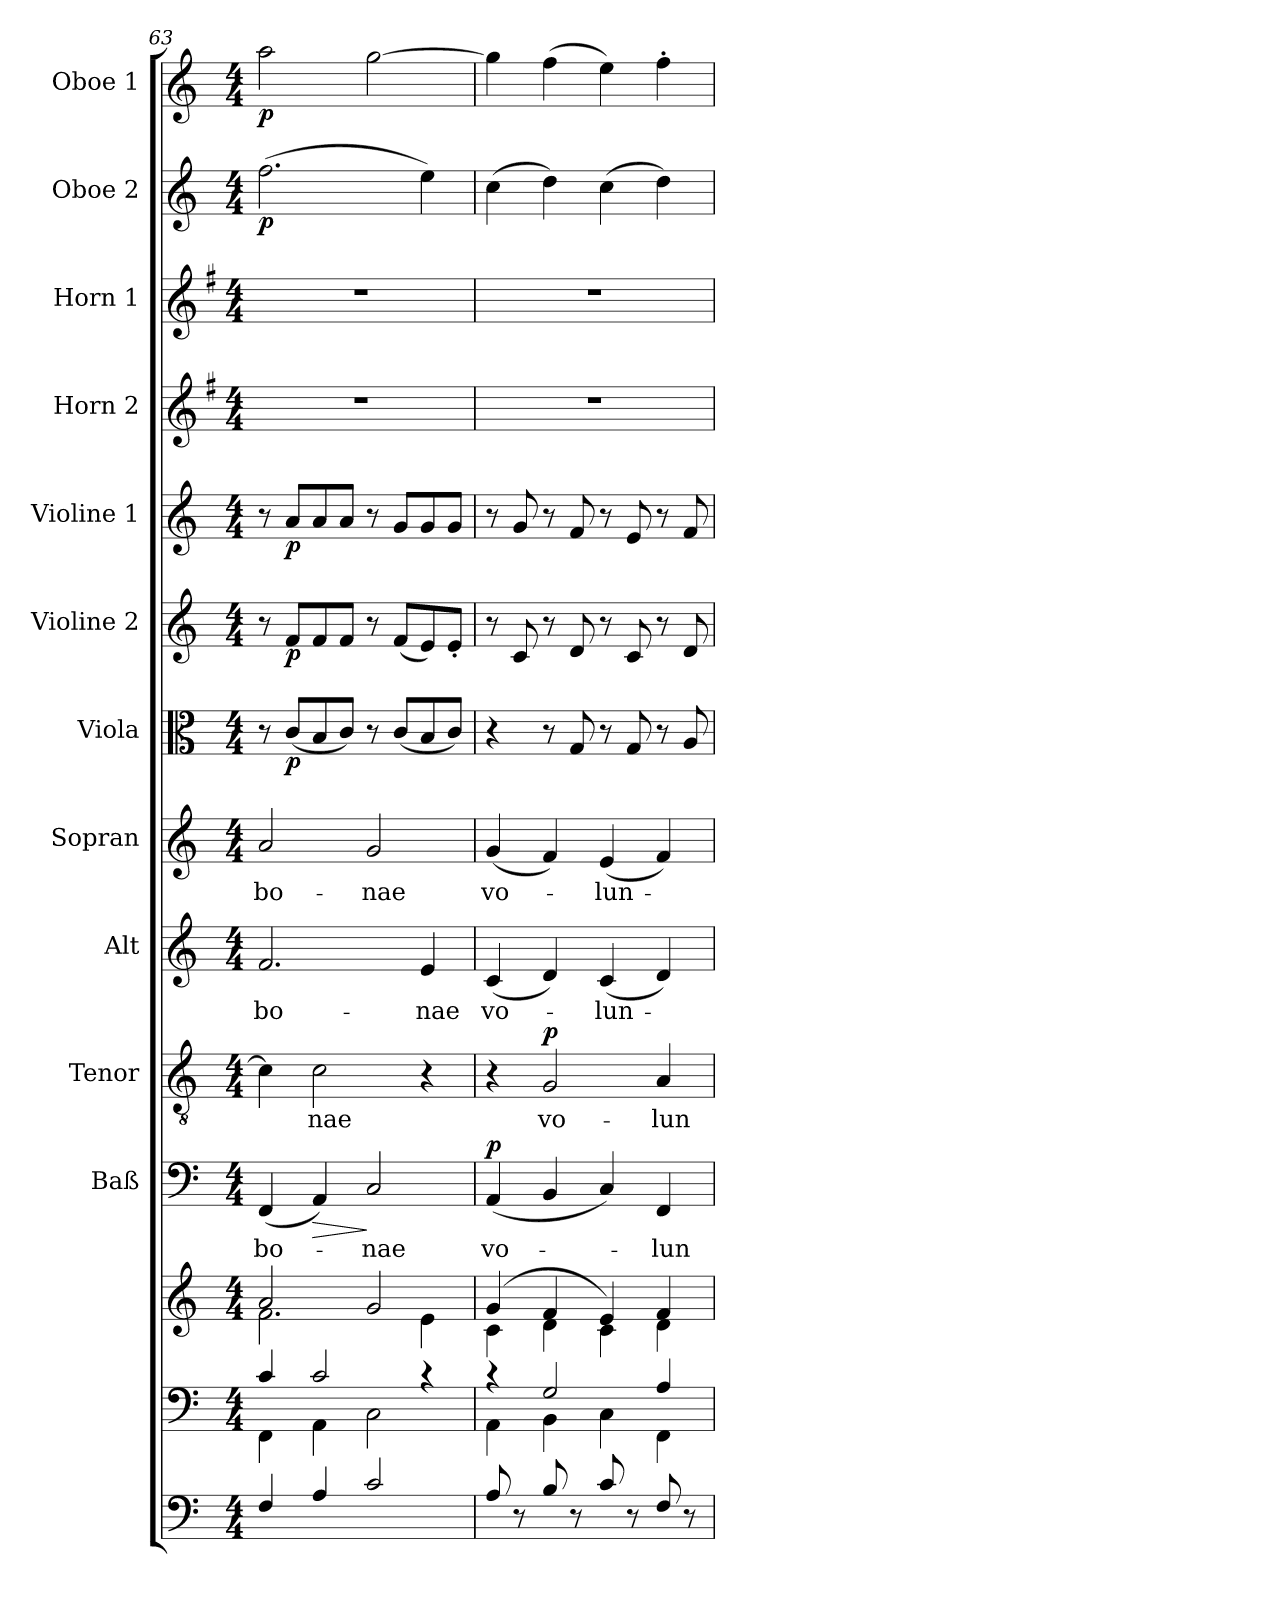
**kern	**kern	**kern	**kern	**text	**dynam	**kern	**text	**dynam	**kern	**text	**kern	**text	**kern	**dynam	**kern	**dynam	**kern	**dynam	**kern	**kern	**kern	**dynam	**kern	**dynam
*part13	*part12	*part12	*part11	*part11	*part11	*part10	*part10	*part10	*part9	*part9	*part8	*part8	*part7	*part7	*part6	*part6	*part5	*part5	*part4	*part3	*part2	*part2	*part1	*part1
*staff14	*staff13	*staff12	*staff11	*staff11	*staff11	*staff10	*staff10	*staff10	*staff9	*staff9	*staff8	*staff8	*staff7	*staff7	*staff6	*staff6	*staff5	*staff5	*staff4	*staff3	*staff2	*staff2	*staff1	*staff1
*	*	*	*I"Baß	*	*	*I"Tenor	*	*	*I"Alt	*	*I"Sopran	*	*I"Viola	*	*I"Violine 2	*	*I"Violine 1	*	*I"Horn 2	*I"Horn 1	*I"Oboe 2	*	*I"Oboe 1	*
*	*	*	*I'Baß	*	*	*I'Ten	*	*	*I'Alt	*	*I'Sop	*	*I'Vla.	*	*I'Vln. 2	*	*I'Vln. 1	*	*I'Hrn. 2	*I'Hrn. 1	*I'Ob. 2	*	*I'Ob. 1	*
*clefF4	*clefF4	*clefG2	*clefF4	*	*	*clefGv2	*	*	*clefG2	*	*clefG2	*	*clefC3	*	*clefG2	*	*clefG2	*	*clefG2	*clefG2	*clefG2	*	*clefG2	*
*ITrd7c12	*	*	*	*	*	*	*	*	*	*	*	*	*	*	*	*	*	*	*ITrd4c7	*ITrd4c7	*	*	*	*
*k[]	*k[]	*k[]	*k[]	*	*	*k[]	*	*	*k[]	*	*k[]	*	*k[]	*	*k[]	*	*k[]	*	*k[]	*k[]	*k[]	*	*k[]	*
*C:	*C:	*C:	*C:	*	*	*C:	*	*	*C:	*	*C:	*	*C:	*	*C:	*	*C:	*	*C:	*C:	*C:	*	*C:	*
*M4/4	*M4/4	*M4/4	*M4/4	*	*	*M4/4	*	*	*M4/4	*	*M4/4	*	*M4/4	*	*M4/4	*	*M4/4	*	*M4/4	*M4/4	*M4/4	*	*M4/4	*
=63	=63	=63	=63	=63	=63	=63	=63	=63	=63	=63	=63	=63	=63	=63	=63	=63	=63	=63	=63	=63	=63	=63	=63	=63
*	*^	*^	*	*	*	*	*	*	*	*	*	*	*	*	*	*	*	*	*	*	*	*	*	*
!	!	!	!	!	!	!LO:LY:b	!	!	!	!	!	!LO:LY:b	!	!LO:LY:b	!	!	!	!	!	!	!	!	!	!LO:DY:b	!	!LO:DY:b
4FF/	4c/	4FF\	2a/	2.f\	(<4FF/	bo-	.	4c\]	.	.	2.f/	bo-	2a/	bo-	8r	.	8r	.	8r	.	1r	1r	(>2.ff\	p	2aa\	p
!	!	!	!	!	!	!	!	!	!	!	!	!	!	!	!	!LO:DY:b	!	!LO:DY:b	!	!LO:DY:b	!	!	!	!	!	!
.	.	.	.	.	.	.	.	.	.	.	.	.	.	.	(<8c/L	p	8f/L	p	8a/L	p	.	.	.	.	.	.
!	!	!	!	!	!	!	!LO:HP:b	!	!LO:LY:b	!	!	!	!	!	!	!	!	!	!	!	!	!	!	!	!	!
4AA/	2c/	4AA\	.	.	4AA/)	.	>	2c\	-nae	.	.	.	.	.	8B/	.	8f/	.	8a/	.	.	.	.	.	.	.
.	.	.	.	.	.	.	.	.	.	.	.	.	.	.	8c/J)	.	8f/J	.	8a/J	.	.	.	.	.	.	.
!	!	!	!	!	!	!LO:LY:b	!	!	!	!	!	!	!	!LO:LY:b	!	!	!	!	!	!	!	!	!	!	!	!
2C/	.	2C\	2g/	.	2C/	-nae	]	.	.	.	.	.	2g/	-nae	8r	.	8r	.	8r	.	.	.	.	.	[2gg\	.
.	.	.	.	.	.	.	.	.	.	.	.	.	.	.	(<8c/L	.	(<8f/L	.	8g/L	.	.	.	.	.	.	.
!	!	!	!	!	!	!	!	!	!	!	!	!LO:LY:b	!	!	!	!	!	!	!	!	!	!	!	!	!	!
.	4rc	.	.	4e\	.	.	.	4r	.	.	4e/	-nae	.	.	8B/	.	8e/)	.	8g/	.	.	.	4ee\)	.	.	.
.	.	.	.	.	.	.	.	.	.	.	.	.	.	.	8c/J)	.	8e'</J	.	8g/J	.	.	.	.	.	.	.
!!LO:PB:g=z
=64	=64	=64	=64	=64	=64	=64	=64	=64	=64	=64	=64	=64	=64	=64	=64	=64	=64	=64	=64	=64	=64	=64	=64	=64	=64	=64
!	!	!	!	!	!	!LO:LY:b	!LO:DY:a	!	!	!	!	!LO:LY:b	!	!LO:LY:b	!	!	!	!	!	!	!	!	!	!	!	!
8AA/	4rc	4AA\	(4g/	4c\	(<4AA/	vo-	p	4r	.	.	(<4c/	vo-	(<4g/	vo-	4r	.	8r	.	8r	.	1r	1r	(>4cc\	.	4gg\]	.
8r	.	.	.	.	.	.	.	.	.	.	.	.	.	.	.	.	8c/	.	8g/	.	.	.	.	.	.	.
!	!	!	!	!	!	!	!	!	!LO:LY:b	!LO:DY:a	!	!	!	!	!	!	!	!	!	!	!	!	!	!	!	!
8BB/	2G/	4BB\	4f/	4d\	4BB/	.	.	2G/	vo-	p	4d/)	.	4f/)	.	8r	.	8r	.	8r	.	.	.	4dd\)	.	(>4ff\	.
8r	.	.	.	.	.	.	.	.	.	.	.	.	.	.	8G/	.	8d/	.	8f/	.	.	.	.	.	.	.
!	!	!	!	!	!	!	!	!	!	!	!	!LO:LY:b	!	!LO:LY:b	!	!	!	!	!	!	!	!	!	!	!	!
8C/	.	4C\	4e/)	4c\	4C/)	.	.	.	.	.	(<4c/	-lun-	(<4e/	-lun-	8r	.	8r	.	8r	.	.	.	(>4cc\	.	4ee\)	.
8r	.	.	.	.	.	.	.	.	.	.	.	.	.	.	8G/	.	8c/	.	8e/	.	.	.	.	.	.	.
!	!	!	!	!	!	!LO:LY:b	!	!	!LO:LY:b	!	!	!	!	!	!	!	!	!	!	!	!	!	!	!	!	!
8FF/	4A/	4FF\	4f/	4d\	4FF/	-lun-	.	4A/	-lun-	.	4d/)	.	4f/)	.	8r	.	8r	.	8r	.	.	.	4dd\)	.	4ff'>\	.
8r	.	.	.	.	.	.	.	.	.	.	.	.	.	.	8A/	.	8d/	.	8f/	.	.	.	.	.	.	.
*	*v	*v	*	*	*	*	*	*	*	*	*	*	*	*	*	*	*	*	*	*	*	*	*	*	*	*
*	*	*v	*v	*	*	*	*	*	*	*	*	*	*	*	*	*	*	*	*	*	*	*	*	*	*
=	=	=	=	=	=	=	=	=	=	=	=	=	=	=	=	=	=	=	=	=	=	=	=	=
*-	*-	*-	*-	*-	*-	*-	*-	*-	*-	*-	*-	*-	*-	*-	*-	*-	*-	*-	*-	*-	*-	*-	*-	*-
